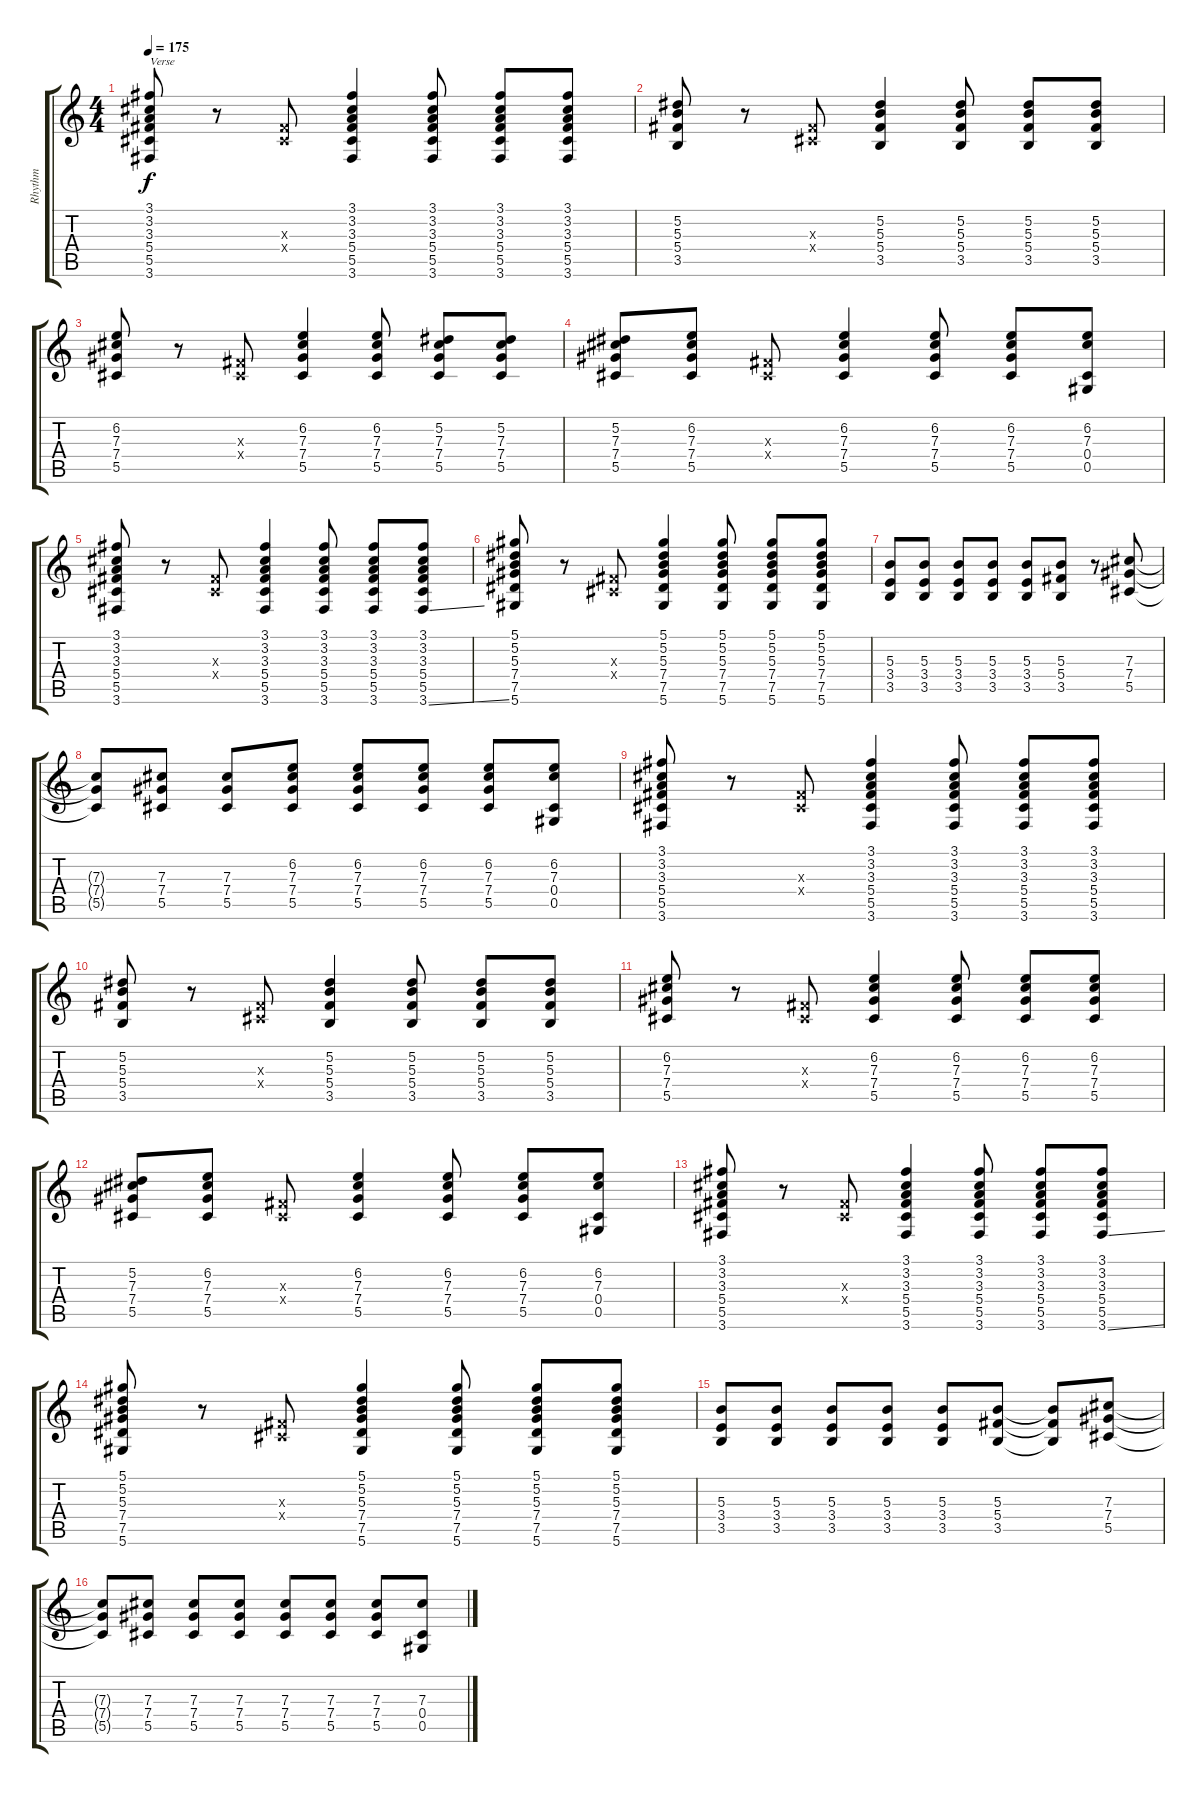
\track ("Rhythm" "Rhythm") {instrument distortionguitar}
\staff {score tabs}
\tuning (Eb4 Bb3 Gb3 Db3 Ab2 Eb2) {hide}
\ts (4 4)
\tempo 175
\clef g2
\ks c
(3.1 3.2 3.3 5.4 5.5 3.6).8{txt "Verse" dy f} r.8 (0.3{x} 0.4{x}).8 (3.1 3.2 3.3 5.4 5.5 3.6).4 (3.1 3.2 3.3 5.4 5.5 3.6).8 (3.1 3.2 3.3 5.4 5.5 3.6).8 (3.1 3.2 3.3 5.4 5.5 3.6).8 |
(5.2 5.3 5.4 3.5).8 r.8 (0.3{x} 0.4{x}).8 (5.2 5.3 5.4 3.5).4 (5.2 5.3 5.4 3.5).8 (5.2 5.3 5.4 3.5).8 (5.2 5.3 5.4 3.5).8 |
(6.2 7.3 7.4 5.5).8 r.8 (0.3{x} 0.4{x}).8 (6.2 7.3 7.4 5.5).4 (6.2 7.3 7.4 5.5).8 (5.2 7.3 7.4 5.5).8 (5.2 7.3 7.4 5.5).8 |
(5.2 7.3 7.4 5.5).8 (6.2 7.3 7.4 5.5).8 (0.3{x} 0.4{x}).8 (6.2 7.3 7.4 5.5).4 (6.2 7.3 7.4 5.5).8 (6.2 7.3 7.4 5.5).8 (6.2 7.3 0.4 0.5).8 |
(3.1 3.2 3.3 5.4 5.5 3.6).8 r.8 (0.3{x} 0.4{x}).8 (3.1 3.2 3.3 5.4 5.5 3.6).4 (3.1 3.2 3.3 5.4 5.5 3.6).8 (3.1 3.2 3.3 5.4 5.5 3.6).8 (3.1 3.2 3.3 5.4 5.5 3.6{ss}).8 |
(5.1 5.2 5.3 7.4 7.5 5.6).8 r.8 (0.3{x} 0.4{x}).8 (5.1 5.2 5.3 7.4 7.5 5.6).4 (5.1 5.2 5.3 7.4 7.5 5.6).8 (5.1 5.2 5.3 7.4 7.5 5.6).8 (5.1 5.2 5.3 7.4 7.5 5.6).8 |
(5.3 3.4 3.5).8 (5.3 3.4 3.5).8 (5.3 3.4 3.5).8 (5.3 3.4 3.5).8 (5.3 3.4 3.5).8 (5.3 5.4 3.5).8 r.8 (7.3 7.4 5.5).8 |
(7.3{t} 7.4{t} 5.5{t}).8 (7.3 7.4 5.5).8 (7.3 7.4 5.5).8 (6.2 7.3 7.4 5.5).8 (6.2 7.3 7.4 5.5).8 (6.2 7.3 7.4 5.5).8 (6.2 7.3 7.4 5.5).8 (6.2 7.3 0.4 0.5).8 |
(3.1 3.2 3.3 5.4 5.5 3.6).8 r.8 (0.3{x} 0.4{x}).8 (3.1 3.2 3.3 5.4 5.5 3.6).4 (3.1 3.2 3.3 5.4 5.5 3.6).8 (3.1 3.2 3.3 5.4 5.5 3.6).8 (3.1 3.2 3.3 5.4 5.5 3.6).8 |
(5.2 5.3 5.4 3.5).8 r.8 (0.3{x} 0.4{x}).8 (5.2 5.3 5.4 3.5).4 (5.2 5.3 5.4 3.5).8 (5.2 5.3 5.4 3.5).8 (5.2 5.3 5.4 3.5).8 |
(6.2 7.3 7.4 5.5).8 r.8 (0.3{x} 0.4{x}).8 (6.2 7.3 7.4 5.5).4 (6.2 7.3 7.4 5.5).8 (6.2 7.3 7.4 5.5).8 (6.2 7.3 7.4 5.5).8 |
(5.2 7.3 7.4 5.5).8 (6.2 7.3 7.4 5.5).8 (0.3{x} 0.4{x}).8 (6.2 7.3 7.4 5.5).4 (6.2 7.3 7.4 5.5).8 (6.2 7.3 7.4 5.5).8 (6.2 7.3 0.4 0.5).8 |
(3.1 3.2 3.3 5.4 5.5 3.6).8 r.8 (0.3{x} 0.4{x}).8 (3.1 3.2 3.3 5.4 5.5 3.6).4 (3.1 3.2 3.3 5.4 5.5 3.6).8 (3.1 3.2 3.3 5.4 5.5 3.6).8 (3.1 3.2 3.3 5.4 5.5 3.6{ss}).8 |
(5.1 5.2 5.3 7.4 7.5 5.6).8 r.8 (0.3{x} 0.4{x}).8 (5.1 5.2 5.3 7.4 7.5 5.6).4 (5.1 5.2 5.3 7.4 7.5 5.6).8 (5.1 5.2 5.3 7.4 7.5 5.6).8 (5.1 5.2 5.3 7.4 7.5 5.6).8 |
(5.3 3.4 3.5).8 (5.3 3.4 3.5).8 (5.3 3.4 3.5).8 (5.3 3.4 3.5).8 (5.3 3.4 3.5).8 (5.3 5.4 3.5).8 (5.3{t} 5.4{t} 3.5{t}).8 (7.3 7.4 5.5).8 |
(7.3{t} 7.4{t} 5.5{t}).8 (7.3 7.4 5.5).8 (7.3 7.4 5.5).8 (7.3 7.4 5.5).8 (7.3 7.4 5.5).8 (7.3 7.4 5.5).8 (7.3 7.4 5.5).8 (7.3 0.4 0.5).8
